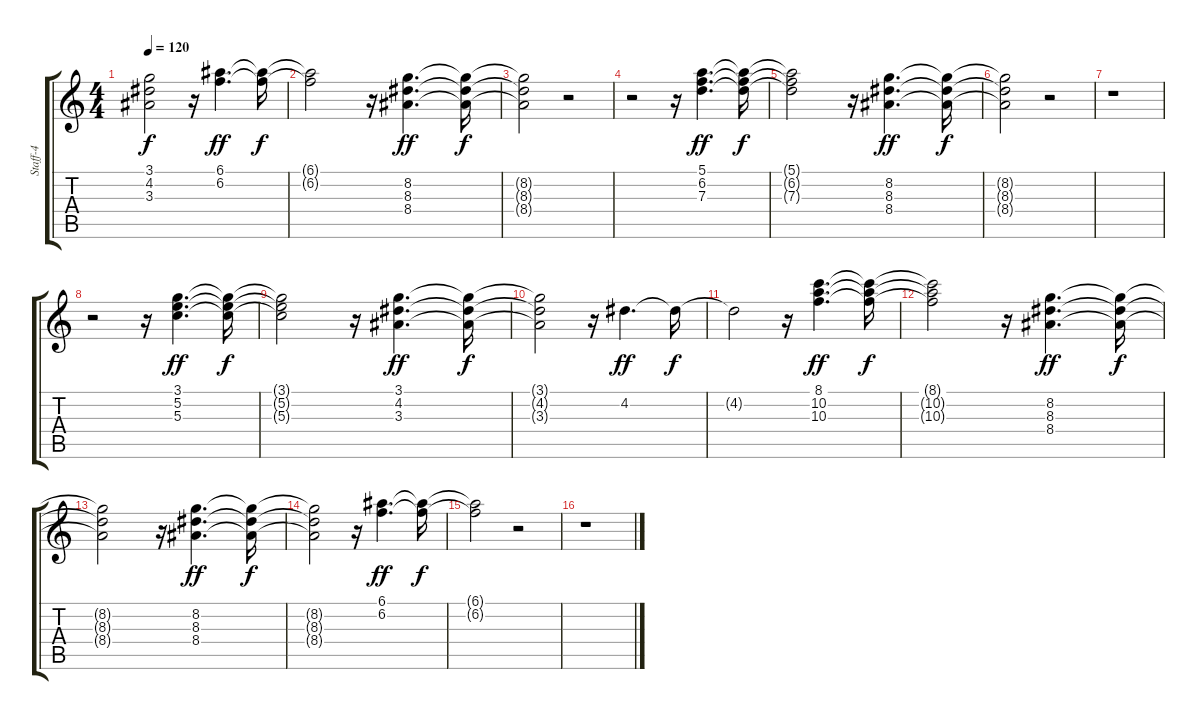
\track ("Staff-4" "Staff-4") {instrument acousticguitarsteel}
\staff {score tabs}
\tuning (E4 B3 G3 D3 A2 E2) {hide}
\ts (4 4)
\tempo 120
\clef g2
\ks c
(3.1{t} 4.2{t} 3.3{t}).2{dy f} r.16 (6.1 6.2).4{d dy ff} (6.1{t} 6.2{t}).16{dy f} |
(6.1{t} 6.2{t}).2 r.16 (8.2 8.3 8.4).4{d dy ff} (8.2{t} 8.3{t} 8.4{t}).16{dy f} |
(8.2{t} 8.3{t} 8.4{t}).2 r.2 |
r.2 r.16 (5.1 6.2 7.3).4{d dy ff} (5.1{t} 6.2{t} 7.3{t}).16{dy f} |
(5.1{t} 6.2{t} 7.3{t}).2 r.16 (8.2 8.3 8.4).4{d dy ff} (8.2{t} 8.3{t} 8.4{t}).16{dy f} |
(8.2{t} 8.3{t} 8.4{t}).2 r.2 |
r.1 |
r.2 r.16 (3.1 5.2 5.3).4{d dy ff} (3.1{t} 5.2{t} 5.3{t}).16{dy f} |
(3.1{t} 5.2{t} 5.3{t}).2 r.16 (3.1 4.2 3.3).4{d dy ff} (3.1{t} 4.2{t} 3.3{t}).16{dy f} |
(3.1{t} 4.2{t} 3.3{t}).2 r.16 4.2.4{d dy ff} 4.2{t}.16{dy f} |
4.2{t}.2 r.16 (8.1 10.2 10.3).4{d dy ff} (8.1{t} 10.2{t} 10.3{t}).16{dy f} |
(8.1{t} 10.2{t} 10.3{t}).2 r.16 (8.2 8.3 8.4).4{d dy ff} (8.2{t} 8.3{t} 8.4{t}).16{dy f} |
(8.2{t} 8.3{t} 8.4{t}).2 r.16 (8.2 8.3 8.4).4{d dy ff} (8.2{t} 8.3{t} 8.4{t}).16{dy f} |
(8.2{t} 8.3{t} 8.4{t}).2 r.16 (6.1 6.2).4{d dy ff} (6.1{t} 6.2{t}).16{dy f} |
(6.1{t} 6.2{t}).2 r.2 |
r.1
